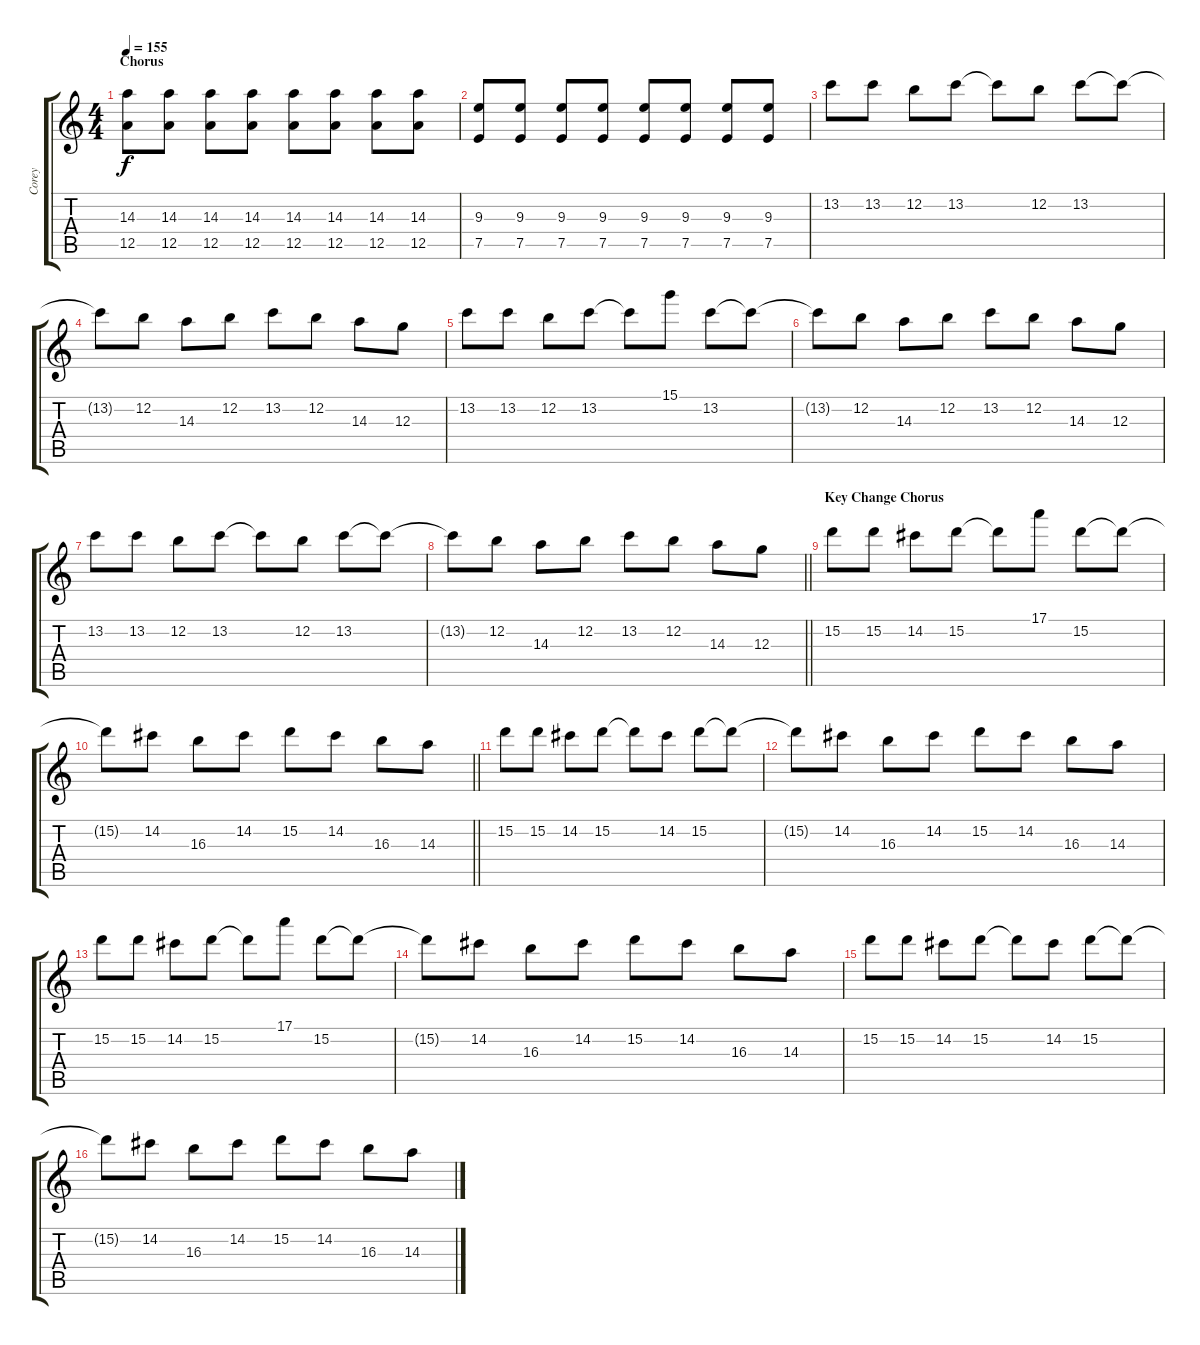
\track ("Corey" "Corey") {instrument distortionguitar}
\staff {score tabs}
\tuning (E4 B3 G3 D3 A2 D2) {hide}
\ts (4 4)
\section ("" "Chorus")
\tempo 155
\clef g2
\ks c
(14.3 12.5).8{dy f} (14.3 12.5).8 (14.3 12.5).8 (14.3 12.5).8 (14.3 12.5).8 (14.3 12.5).8 (14.3 12.5).8 (14.3 12.5).8 |
(9.3 7.5).8 (9.3 7.5).8 (9.3 7.5).8 (9.3 7.5).8 (9.3 7.5).8 (9.3 7.5).8 (9.3 7.5).8 (9.3 7.5).8 |
13.2.8 13.2.8 12.2.8 13.2.8 13.2{t}.8 12.2.8 13.2.8 13.2{t}.8 |
13.2{t}.8 12.2.8 14.3.8 12.2.8 13.2.8 12.2.8 14.3.8 12.3.8 |
13.2.8 13.2.8 12.2.8 13.2.8 13.2{t}.8 15.1.8 13.2.8 13.2{t}.8 |
13.2{t}.8 12.2.8 14.3.8 12.2.8 13.2.8 12.2.8 14.3.8 12.3.8 |
13.2.8 13.2.8 12.2.8 13.2.8 13.2{t}.8 12.2.8 13.2.8 13.2{t}.8 |
\barLineRight lightlight
13.2{t}.8 12.2.8 14.3.8 12.2.8 13.2.8 12.2.8 14.3.8 12.3.8 |
\section ("" "Key Change Chorus")
15.2.8 15.2.8 14.2.8 15.2.8 15.2{t}.8 17.1.8 15.2.8 15.2{t}.8 |
\barLineRight lightlight
15.2{t}.8 14.2.8 16.3.8 14.2.8 15.2.8 14.2.8 16.3.8 14.3.8 |
15.2.8 15.2.8 14.2.8 15.2.8 15.2{t}.8 14.2.8 15.2.8 15.2{t}.8 |
15.2{t}.8 14.2.8 16.3.8 14.2.8 15.2.8 14.2.8 16.3.8 14.3.8 |
15.2.8 15.2.8 14.2.8 15.2.8 15.2{t}.8 17.1.8 15.2.8 15.2{t}.8 |
15.2{t}.8 14.2.8 16.3.8 14.2.8 15.2.8 14.2.8 16.3.8 14.3.8 |
15.2.8 15.2.8 14.2.8 15.2.8 15.2{t}.8 14.2.8 15.2.8 15.2{t}.8 |
15.2{t}.8 14.2.8 16.3.8 14.2.8 15.2.8 14.2.8 16.3.8 14.3.8
